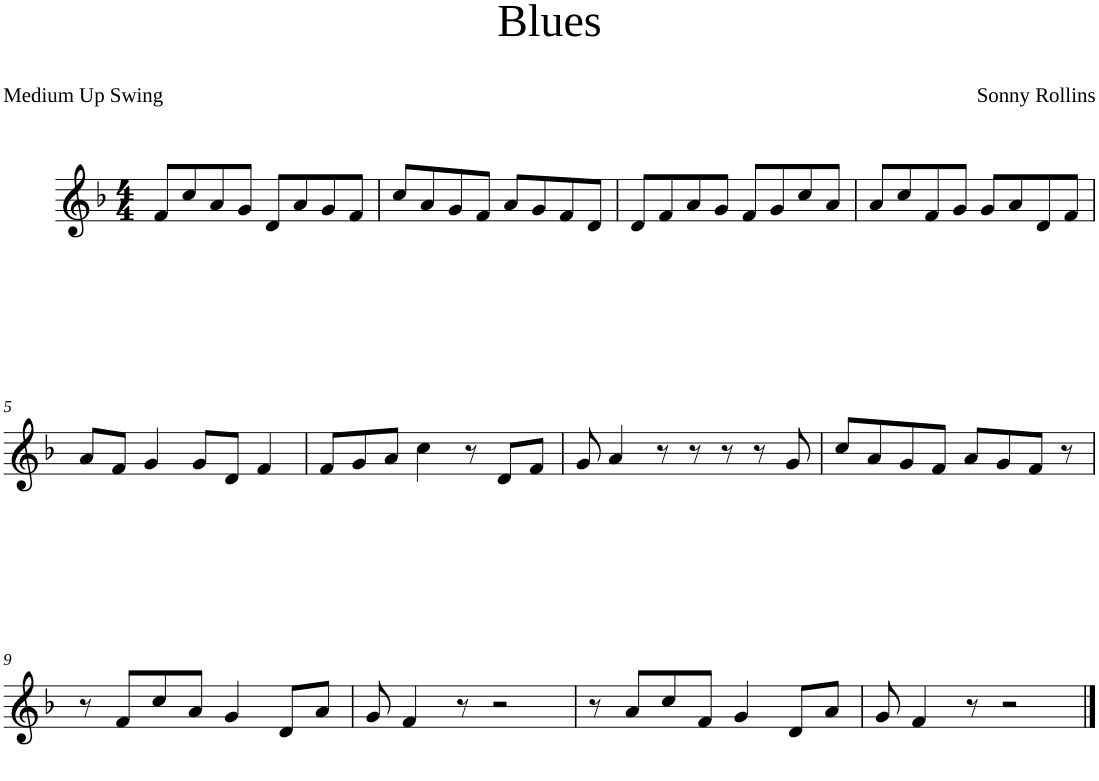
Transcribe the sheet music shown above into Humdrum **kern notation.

**kern
*part1
*staff1
*I"Lead sheet
*clefG2
*k[b-]
*F:
*M4/4
=1
8f/L
8cc/
8a/
8g/J
8d/L
8a/
8g/
8f/J
=2
8cc/L
8a/
8g/
8f/J
8a/L
8g/
8f/
8d/J
=3
8d/L
8f/
8a/
8g/J
8f/L
8g/
8cc/
8a/J
=4
8a/L
8cc/
8f/
8g/J
8g/L
8a/
8d/
8f/J
!!LO:LB:g=z
=5
8a/L
8f/J
4g/
8g/L
8d/J
4f/
=6
8f/L
8g/
8a/J
4cc\
8r
8d/L
8f/J
=7
8g/
4a/
8r
8r
8r
8r
8g/
=8
8cc/L
8a/
8g/
8f/J
8a/L
8g/
8f/J
8r
!!LO:LB:g=z
=9
8r
8f/L
8cc/
8a/J
4g/
8d/L
8a/J
=10
8g/
4f/
8r
2r
=11
8r
8a/L
8cc/
8f/J
4g/
8d/L
8a/J
=12
8g/
4f/
8r
2r
==
*-
